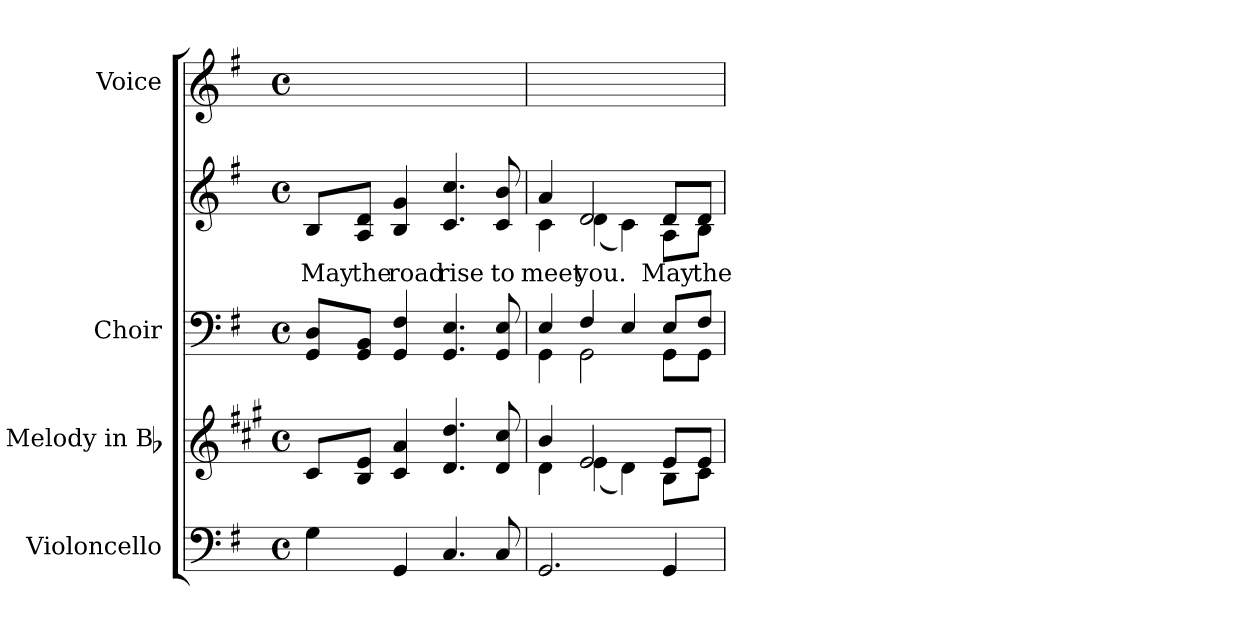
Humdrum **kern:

**kern	**kern	**kern	**kern	**text	**kern	**text
*part4	*part3	*part2	*part2	*part2	*part1	*part1
*staff5	*staff4	*staff3	*staff2	*staff2	*staff1	*staff1
*I"Violoncello	*I"Melody in Bb	*I"Choir	*	*	*I"Voice	*
*I'Vc.	*I'Bb	*I'Choir	*	*	*I'Voice	*
!!LO:PB:g=z
*clefF4	*clefG2	*clefF4	*clefG2	*	*clefG2	*
*	*ITrd1c2	*	*	*	*	*
*k[f#]	*k[f#]	*k[f#]	*k[f#]	*	*k[f#]	*
*G:	*G:	*G:	*G:	*	*G:	*
*M4/4	*M4/4	*M4/4	*M4/4	*	*M4/4	*
*met(c)	*met(c)	*met(c)	*met(c)	*	*met(c)	*
*MM86	*MM86	*MM86	*MM86	*	*MM86	*
=1	=1	=1	=1	=1	=1	=1
!	!	!	!	!LO:LY:b:color=#000000	!	!
!	!	!	!	!	!	!LO:LY:b:color=#000000
4Gi\	8Bi/L	8GGi/ 8DiL	8Bi/L	May	8Bi/Lyy	May
!	!	!	!	!LO:LY:b:color=#000000	!	!
!	!	!	!	!	!	!LO:LY:b:color=#000000
.	8Ai/ 8diJ	8GGi/ 8BBiJ	8Ai/ 8diJ	the	8Ai/yy 8diyyJ	the
!	!	!	!	!LO:LY:b:color=#000000	!	!
!	!	!	!	!	!	!LO:LY:b:color=#000000
4GGi/	4Bi/ 4gi	4GGi/ 4F#i	4Bi/ 4gi	road	4Bi/yy 4giyy	road
!	!	!	!	!LO:LY:b:color=#000000	!	!
!	!	!	!	!	!	!LO:LY:b:color=#000000
4.Ci/	4.ci/ 4.cci	4.GGi/ 4.Ei	4.ci/ 4.cci	rise	4.ci/yy 4.cciyy	rise
!	!	!	!	!LO:LY:b:color=#000000	!	!
!	!	!	!	!	!	!LO:LY:b:color=#000000
8Ci/	8ci/ 8bi	8GGi/ 8Ei	8ci/ 8bi	to	8ci/yy 8biyy	to
=2	=2	=2	=2	=2	=2	=2
*	*^	*^	*	*	*	*
!	!	!	!	!	!	!LO:LY:b:color=#000000	!	!
*	*	*	*	*	*^	*	*	*
!	!	!	!	!	!	!	!	!	!LO:LY:b:color=#000000
*	*	*	*	*	*	*	*	*^	*
2.GGi/	4ai/	4ci\	4Ei/	4GGi\	4ai/	4ci\	meet	4ai/yy	4ci\yy	meet
!	!	!	!	!	!	!	!LO:LY:b:color=#000000	!	!	!
!	!	!	!	!	!	!	!	!	!	!LO:LY:b:color=#000000
.	2di/	(4di\	4F#i/	2GGi\	2di/	(4di\	you.	2di/yy	(4di\yy	you.
.	.	4ci\)	4Ei/	.	.	4ci\)	.	.	4ci/yy)	.
!	!	!	!	!	!	!	!LO:LY:b:color=#000000	!	!	!
!	!	!	!	!	!	!	!	!	!	!LO:LY:b:color=#000000
4GGi/	8di/L	8Ai\L	8Ei/L	8GGi\L	8di/L	8Ai\L	May	8di/Lyy	8Ai/Lyy	May
!	!	!	!	!	!	!	!LO:LY:b:color=#000000	!	!	!
!	!	!	!	!	!	!	!	!	!	!LO:LY:b:color=#000000
.	8di/J	8Bi\J	8F#i/J	8GGi\J	8di/J	8Bi\J	the	8di/Jyy	8Bi/Jyy	the
*	*v	*v	*	*	*	*	*	*v	*v	*
*	*	*v	*v	*	*	*	*	*
*	*	*	*v	*v	*	*	*
=	=	=	=	=	=	=
*-	*-	*-	*-	*-	*-	*-
